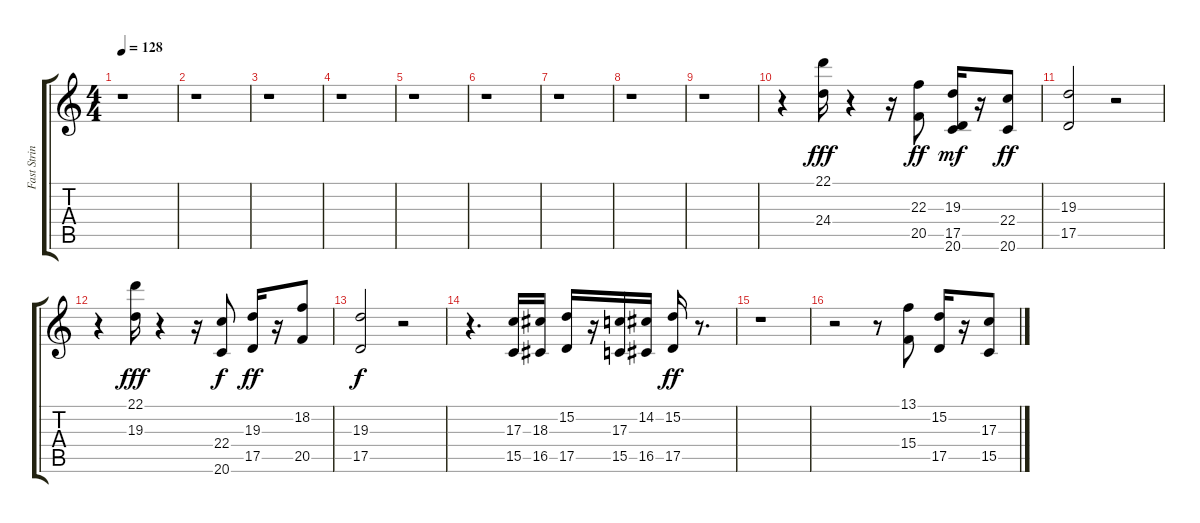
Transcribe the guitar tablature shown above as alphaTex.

\track ("Fast Strings   " "Fast Strin") {instrument stringensemble1}
\staff {score tabs}
\tuning (E4 B3 G3 D3 A2 E2) {hide}
\ts (4 4)
\tempo 128
\clef g2
\ks c
r.1{dy fff} |
r.1 |
r.1 |
r.1 |
r.1 |
r.1 |
r.1 |
r.1 |
r.1 |
r.4 (22.1 24.4).16 r.4 r.16 (22.3 20.5).8{dy ff} (19.3 17.5 20.6).16{dy mf} r.16 (22.4 20.6).8{dy ff} |
(19.3 17.5).2 r.2 |
r.4 (22.1 19.3).16{dy fff} r.4 r.16 (22.4 20.6).8{dy f} (19.3 17.5).16{dy ff} r.16 (18.2 20.5).8 |
(19.3 17.5).2{dy f} r.2 |
r.4{d} (17.3 15.5).16 (18.3 16.5).16 (15.2 17.5).16 r.16 (17.3 15.5).16 (14.2 16.5).16 (15.2 17.5).16{dy ff} r.8{d} |
r.1 |
r.2 r.8 (13.1 15.4).8 (15.2 17.5).16 r.16 (17.3 15.5).8
